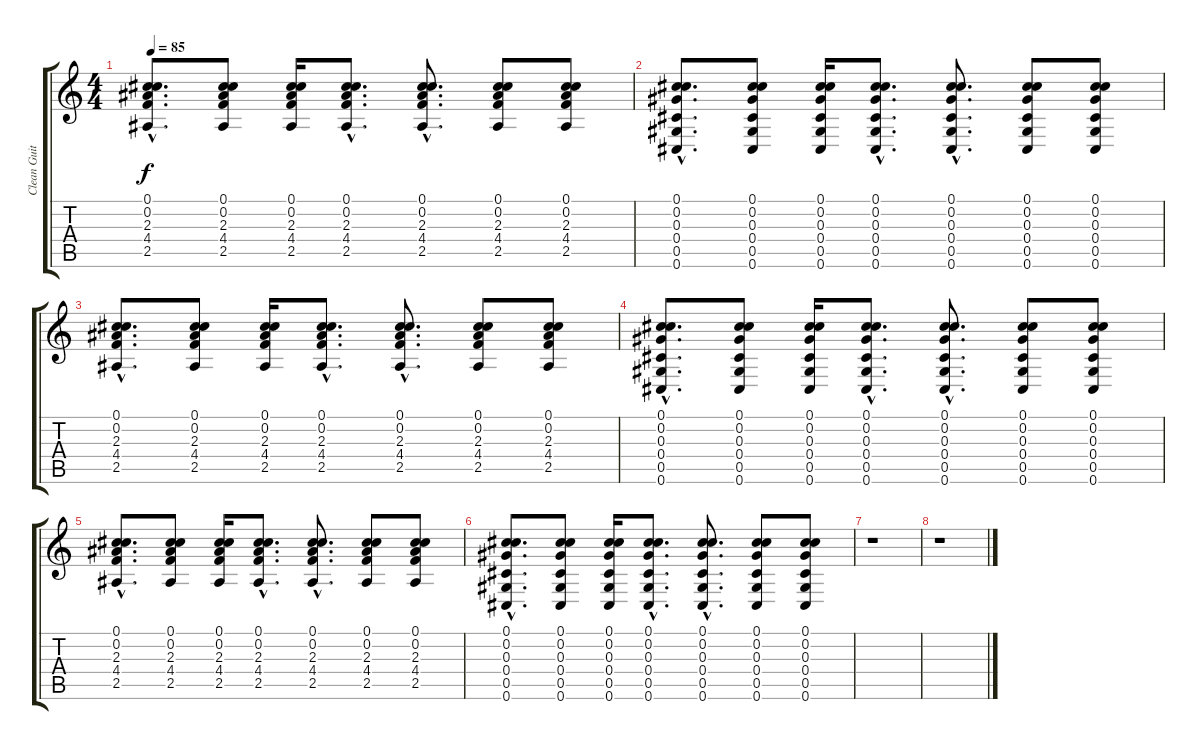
\track ("Clean Guitars" "Clean Guit") {instrument acousticguitarsteel}
\staff {score tabs}
\tuning (Db4 Db4 Ab3 Db3 Ab2 Db2) {hide}
\ts (4 4)
\tempo 85
\clef g2
\ks c
(0.1{hac} 0.2{hac} 2.3{hac} 4.4{hac} 2.5{hac}).8{d dy f} (0.1 0.2 2.3 4.4 2.5).8 (0.1 0.2 2.3 4.4 2.5).16 (0.1{hac} 0.2{hac} 2.3{hac} 4.4{hac} 2.5{hac}).8{d} (0.1{hac} 0.2{hac} 2.3{hac} 4.4{hac} 2.5{hac}).8{d} (0.1 0.2 2.3 4.4 2.5).8 (0.1 0.2 2.3 4.4 2.5).8 |
(0.1{hac} 0.2{hac} 0.3{hac} 0.4{hac} 0.5{hac} 0.6{hac}).8{d} (0.1 0.2 0.3 0.4 0.5 0.6).8 (0.1 0.2 0.3 0.4 0.5 0.6).16 (0.1{hac} 0.2{hac} 0.3{hac} 0.4{hac} 0.5{hac} 0.6{hac}).8{d} (0.1{hac} 0.2{hac} 0.3{hac} 0.4{hac} 0.5{hac} 0.6{hac}).8{d} (0.1 0.2 0.3 0.4 0.5 0.6).8 (0.1 0.2 0.3 0.4 0.5 0.6).8 |
(0.1{hac} 0.2{hac} 2.3{hac} 4.4{hac} 2.5{hac}).8{d} (0.1 0.2 2.3 4.4 2.5).8 (0.1 0.2 2.3 4.4 2.5).16 (0.1{hac} 0.2{hac} 2.3{hac} 4.4{hac} 2.5{hac}).8{d} (0.1{hac} 0.2{hac} 2.3{hac} 4.4{hac} 2.5{hac}).8{d} (0.1 0.2 2.3 4.4 2.5).8 (0.1 0.2 2.3 4.4 2.5).8 |
(0.1{hac} 0.2{hac} 0.3{hac} 0.4{hac} 0.5{hac} 0.6{hac}).8{d} (0.1 0.2 0.3 0.4 0.5 0.6).8 (0.1 0.2 0.3 0.4 0.5 0.6).16 (0.1{hac} 0.2{hac} 0.3{hac} 0.4{hac} 0.5{hac} 0.6{hac}).8{d} (0.1{hac} 0.2{hac} 0.3{hac} 0.4{hac} 0.5{hac} 0.6{hac}).8{d} (0.1 0.2 0.3 0.4 0.5 0.6).8 (0.1 0.2 0.3 0.4 0.5 0.6).8 |
(0.1{hac} 0.2{hac} 2.3{hac} 4.4{hac} 2.5{hac}).8{d} (0.1 0.2 2.3 4.4 2.5).8 (0.1 0.2 2.3 4.4 2.5).16 (0.1{hac} 0.2{hac} 2.3{hac} 4.4{hac} 2.5{hac}).8{d} (0.1{hac} 0.2{hac} 2.3{hac} 4.4{hac} 2.5{hac}).8{d} (0.1 0.2 2.3 4.4 2.5).8 (0.1 0.2 2.3 4.4 2.5).8 |
(0.1{hac} 0.2{hac} 0.3{hac} 0.4{hac} 0.5{hac} 0.6{hac}).8{d} (0.1 0.2 0.3 0.4 0.5 0.6).8 (0.1 0.2 0.3 0.4 0.5 0.6).16 (0.1{hac} 0.2{hac} 0.3{hac} 0.4{hac} 0.5{hac} 0.6{hac}).8{d} (0.1{hac} 0.2{hac} 0.3{hac} 0.4{hac} 0.5{hac} 0.6{hac}).8{d} (0.1 0.2 0.3 0.4 0.5 0.6).8 (0.1 0.2 0.3 0.4 0.5 0.6).8 |
r.1 |
r.1
